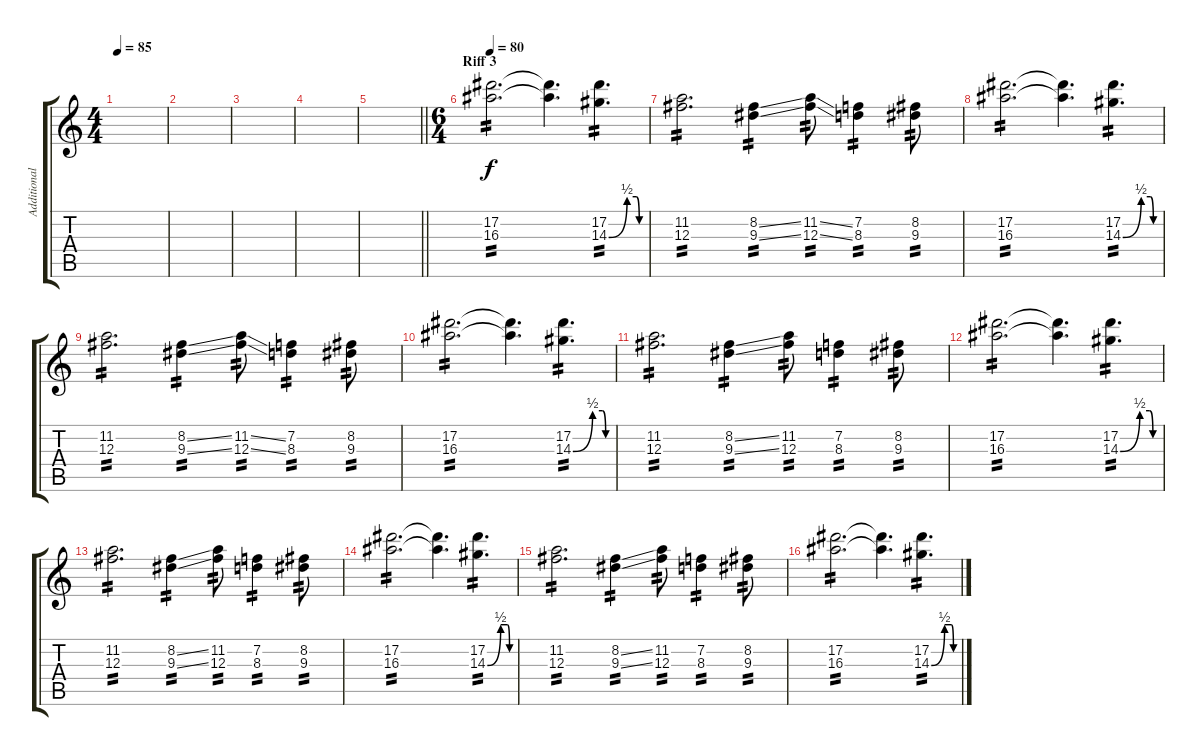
\track ("Additional Guitar " "Additional") {instrument distortionguitar}
\staff {score tabs}
\tuning (Eb4 Bb3 Gb3 Db3 Ab2 Eb2) {hide}
\ts (4 4)
\tempo 85
\clef g2
\ks c
|
|
|
|
\barLineRight lightlight
|
\ts (6 4)
\section ("" "Riff 3")
\tempo 80
(17.2 16.3).2{d tp 2} (17.2{t} 16.3{t}).4{d} (17.2 14.3{be (custom 0 0 30 2 45 2 50 0 60 0)}).4{d tp 2} |
(11.2 12.3).2{d tp 2} (8.2{ss} 9.3{ss}).4{tp 2} (11.2{ss} 12.3{ss}).8{tp 2} (7.2 8.3).4{tp 2} (8.2 9.3).8{tp 2} |
(17.2 16.3).2{d tp 2} (17.2{t} 16.3{t}).4{d} (17.2 14.3{be (custom 0 0 30 2 45 2 50 0 60 0)}).4{d tp 2} |
(11.2 12.3).2{d tp 2} (8.2{ss} 9.3{ss}).4{tp 2} (11.2{ss} 12.3{ss}).8{tp 2} (7.2 8.3).4{tp 2} (8.2 9.3).8{tp 2} |
(17.2 16.3).2{d tp 2} (17.2{t} 16.3{t}).4{d} (17.2 14.3{be (custom 0 0 30 2 45 2 50 0 60 0)}).4{d tp 2} |
(11.2 12.3).2{d tp 2} (8.2{ss} 9.3{ss}).4{tp 2} (11.2 12.3).8{tp 2} (7.2 8.3).4{tp 2} (8.2 9.3).8{tp 2} |
(17.2 16.3).2{d tp 2} (17.2{t} 16.3{t}).4{d} (17.2 14.3{be (custom 0 0 30 2 45 2 50 0 60 0)}).4{d tp 2} |
(11.2 12.3).2{d tp 2} (8.2{ss} 9.3{ss}).4{tp 2} (11.2 12.3).8{tp 2} (7.2 8.3).4{tp 2} (8.2 9.3).8{tp 2} |
(17.2 16.3).2{d tp 2} (17.2{t} 16.3{t}).4{d} (17.2 14.3{be (custom 0 0 30 2 45 2 50 0 60 0)}).4{d tp 2} |
(11.2 12.3).2{d tp 2} (8.2{ss} 9.3{ss}).4{tp 2} (11.2 12.3).8{tp 2} (7.2 8.3).4{tp 2} (8.2 9.3).8{tp 2} |
(17.2 16.3).2{d tp 2} (17.2{t} 16.3{t}).4{d} (17.2 14.3{be (custom 0 0 30 2 45 2 50 0 60 0)}).4{d tp 2}
